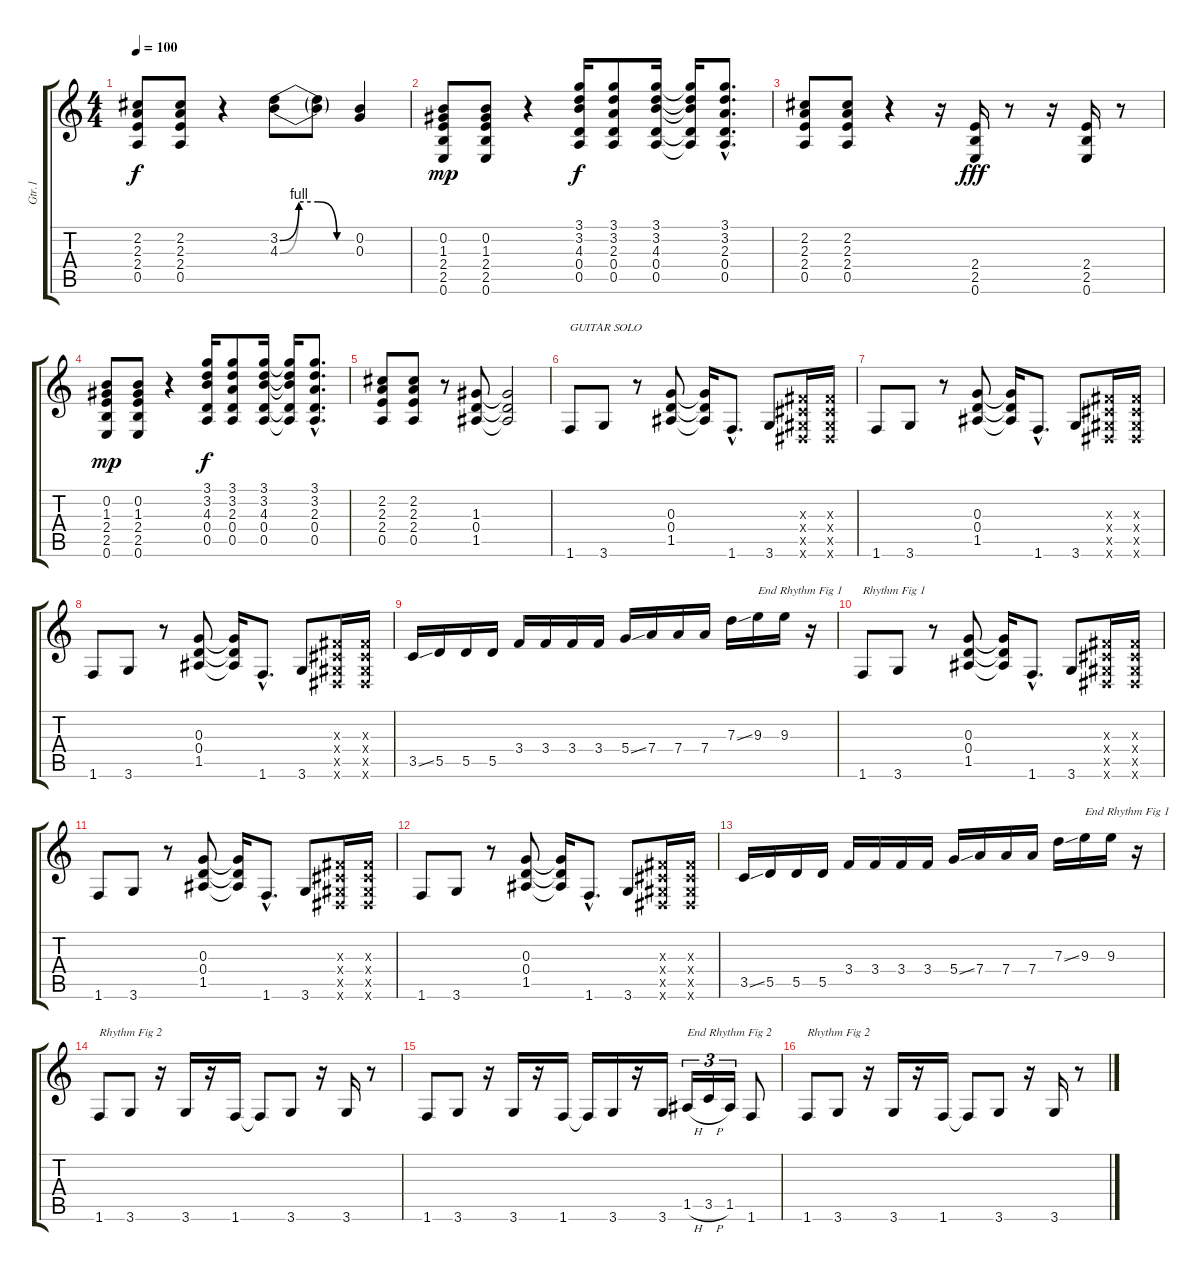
\track ("Gtr.1" "Gtr.1") {instrument overdrivenguitar}
\staff {score tabs}
\tuning (E4 B3 G3 D3 A2 E2) {hide}
\ts (4 4)
\tempo 100
\clef g2
\ks c
(2.2 2.3 2.4 0.5).8{dy f} (2.2 2.3 2.4 0.5).8 r.4 (3.2{be (custom 0 0 15 4 30 4 45 0 60 0)} 4.3{be (custom 0 0 15 4 30 4 45 0 60 0)}).8 (3.2{t} 4.3{t}).8 (0.2 0.3).4 |
(0.2 1.3 2.4 2.5 0.6).8{dy mp} (0.2 1.3 2.4 2.5 0.6).8 r.4 (3.1 3.2 4.3 0.4 0.5).16{dy f} (3.1 3.2 2.3 0.4 0.5).8 (3.1 3.2 4.3 0.4 0.5).16 (3.1{t} 3.2{t} 4.3{t} 0.4{t} 0.5{t}).16 (3.1{hac} 3.2{hac} 2.3{hac} 0.4{hac} 0.5{hac}).8{d} |
(2.2 2.3 2.4 0.5).8 (2.2 2.3 2.4 0.5).8 r.4 r.16 (2.4 2.5 0.6).16{dy fff} r.8 r.16 (2.4 2.5 0.6).16 r.8 |
(0.2 1.3 2.4 2.5 0.6).8{dy mp} (0.2 1.3 2.4 2.5 0.6).8 r.4 (3.1 3.2 4.3 0.4 0.5).16{dy f} (3.1 3.2 2.3 0.4 0.5).8 (3.1 3.2 4.3 0.4 0.5).16 (3.1{t} 3.2{t} 4.3{t} 0.4{t} 0.5{t}).16 (3.1{hac} 3.2{hac} 2.3{hac} 0.4{hac} 0.5{hac}).8{d} |
(2.2 2.3 2.4 0.5).8 (2.2 2.3 2.4 0.5).8 r.8 (1.3 0.4 1.5).8 (1.3{t} 0.4{t} 1.5{t}).2 |
1.6.8{txt "GUITAR SOLO"} 3.6.8 r.8 (0.3 0.4 1.5).8 (0.3{t} 0.4{t} 1.5{t}).16 1.6{hac}.8{d} 3.6.8 (-1.3{x} -1.4{x} -1.5{x} -1.6{x}).16 (-1.3{x} -1.4{x} -1.5{x} -1.6{x}).16 |
1.6.8 3.6.8 r.8 (0.3 0.4 1.5).8 (0.3{t} 0.4{t} 1.5{t}).16 1.6{hac}.8{d} 3.6.8 (-1.3{x} -1.4{x} -1.5{x} -1.6{x}).16 (-1.3{x} -1.4{x} -1.5{x} -1.6{x}).16 |
1.6.8 3.6.8 r.8 (0.3 0.4 1.5).8 (0.3{t} 0.4{t} 1.5{t}).16 1.6{hac}.8{d} 3.6.8 (-1.3{x} -1.4{x} -1.5{x} -1.6{x}).16 (-1.3{x} -1.4{x} -1.5{x} -1.6{x}).16 |
3.5{ss}.16 5.5.16 5.5.16 5.5.16 3.4.16 3.4.16 3.4.16 3.4.16 5.4{ss}.16 7.4.16 7.4.16 7.4.16 7.3{ss}.16 9.3.16{txt "End Rhythm Fig 1"} 9.3.16 r.16 |
1.6.8{txt "Rhythm Fig 1"} 3.6.8 r.8 (0.3 0.4 1.5).8 (0.3{t} 0.4{t} 1.5{t}).16 1.6{hac}.8{d} 3.6.8 (-1.3{x} -1.4{x} -1.5{x} -1.6{x}).16 (-1.3{x} -1.4{x} -1.5{x} -1.6{x}).16 |
1.6.8 3.6.8 r.8 (0.3 0.4 1.5).8 (0.3{t} 0.4{t} 1.5{t}).16 1.6{hac}.8{d} 3.6.8 (-1.3{x} -1.4{x} -1.5{x} -1.6{x}).16 (-1.3{x} -1.4{x} -1.5{x} -1.6{x}).16 |
1.6.8 3.6.8 r.8 (0.3 0.4 1.5).8 (0.3{t} 0.4{t} 1.5{t}).16 1.6{hac}.8{d} 3.6.8 (-1.3{x} -1.4{x} -1.5{x} -1.6{x}).16 (-1.3{x} -1.4{x} -1.5{x} -1.6{x}).16 |
3.5{ss}.16 5.5.16 5.5.16 5.5.16 3.4.16 3.4.16 3.4.16 3.4.16 5.4{ss}.16 7.4.16 7.4.16 7.4.16 7.3{ss}.16 9.3.16{txt "End Rhythm Fig 1"} 9.3.16 r.16 |
1.6.8{txt "Rhythm Fig 2"} 3.6.8 r.16 3.6.16 r.16 1.6.16 1.6{t}.8 3.6.8 r.16 3.6.16 r.8 |
1.6.8 3.6.8 r.16 3.6.16 r.16 1.6.16 1.6{t}.16 3.6.16 r.16 3.6.16 1.5{h}.16{tu (3 2) txt "End Rhythm Fig 2"} 3.5{h}.16{tu (3 2)} 1.5.16{tu (3 2)} 1.6.8 |
1.6.8{txt "Rhythm Fig 2"} 3.6.8 r.16 3.6.16 r.16 1.6.16 1.6{t}.8 3.6.8 r.16 3.6.16 r.8
